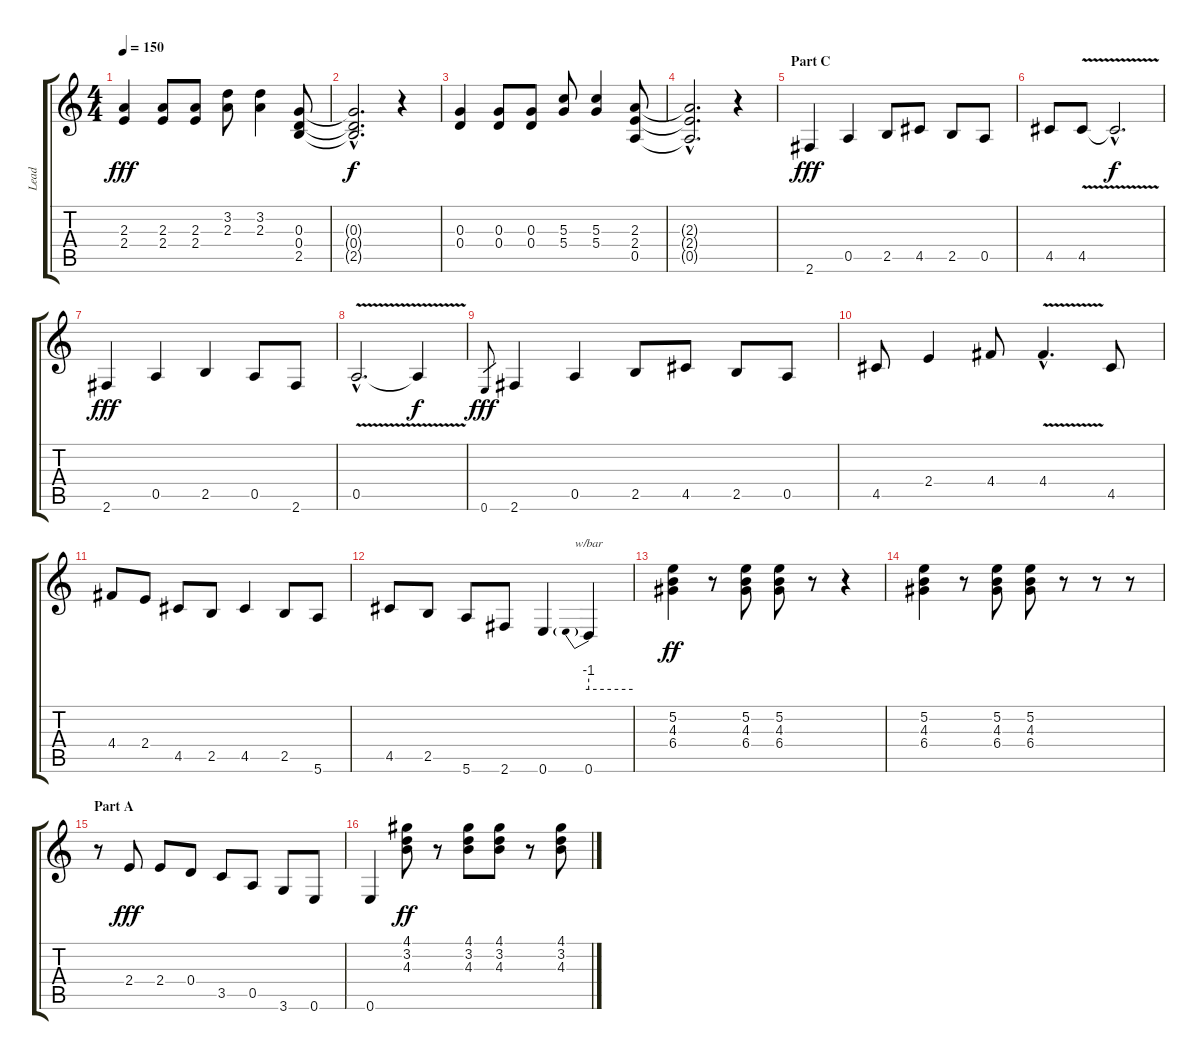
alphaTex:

\track ("Lead" "Lead") {instrument acousticguitarnylon}
\staff {score tabs}
\tuning (E4 B3 G3 D3 A2 E2) {hide}
\ts (4 4)
\tempo 150
\clef g2
\ks c
(2.3 2.4).4{dy fff} (2.3 2.4).8 (2.3 2.4).8 (3.2 2.3).8 (3.2 2.3).4 (0.3 0.4 2.5).8 |
(0.3{hac t} 0.4{hac t} 2.5{hac t}).2{d dy f} r.4 |
(0.3 0.4).4 (0.3 0.4).8 (0.3 0.4).8 (5.3 5.4).8 (5.3 5.4).4 (2.3 2.4 0.5).8 |
(2.3{hac t} 2.4{hac t} 0.5{hac t}).2{d} r.4 |
\section ("" "Part C")
2.6.4{dy fff volume 16 instrument electricguitarmuted} 0.5.4 2.5.8 4.5.8 2.5.8 0.5.8 |
4.5.8 4.5{v}.8 4.5{hac t}.2{d dy f} |
2.6.4{dy fff} 0.5.4 2.5.4 0.5.8 2.6.8 |
0.5{v hac}.2{d} 0.5{t}.4{dy f} |
0.6.8{gr dy fff} 2.6.4 0.5.4 2.5.8 4.5.8 2.5.8 0.5.8 |
4.5.8 2.4.4 4.4.8 4.4{v hac}.4{d} 4.5.8 |
4.4.8 2.4.8 4.5.8 2.5.8 4.5.4 2.5.8 5.6.8 |
4.5.8 2.5.8 5.6.8 2.6.8 0.6.4 0.6.4{tbe (predive default 0 -4 60 -4)} |
(5.2 4.3 6.4).4{dy ff instrument acousticguitarnylon} r.8 (5.2 4.3 6.4).8 (5.2 4.3 6.4).8 r.8 r.4 |
(5.2 4.3 6.4).4 r.8 (5.2 4.3 6.4).8 (5.2 4.3 6.4).8 r.8 r.8 r.8 |
\section ("" "Part A")
r.8{instrument electricguitarclean} 2.4.8{dy fff} 2.4.8 0.4.8 3.5.8 0.5.8 3.6.8 0.6.8 |
0.6.4 (4.1 3.2 4.3).8{dy ff instrument acousticguitarnylon} r.8 (4.1 3.2 4.3).8 (4.1 3.2 4.3).8 r.8 (4.1 3.2 4.3).8
